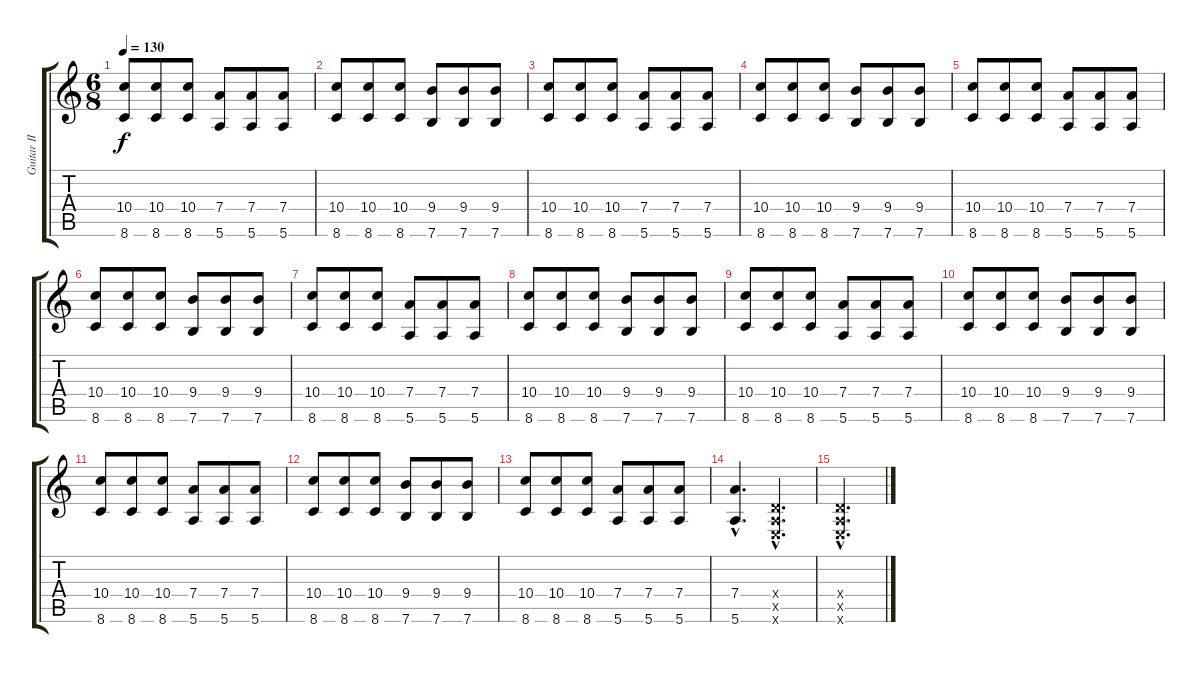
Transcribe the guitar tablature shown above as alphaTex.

\track ("Guitar II" "Guitar II") {instrument distortionguitar}
\staff {score tabs}
\tuning (E4 B3 G3 D3 A2 E2) {hide}
\ts (6 8)
\tempo 130
\clef g2
\ks c
(10.4 8.6).8{dy f} (10.4 8.6).8 (10.4 8.6).8 (7.4 5.6).8 (7.4 5.6).8 (7.4 5.6).8 |
(10.4 8.6).8 (10.4 8.6).8 (10.4 8.6).8 (9.4 7.6).8 (9.4 7.6).8 (9.4 7.6).8 |
(10.4 8.6).8 (10.4 8.6).8 (10.4 8.6).8 (7.4 5.6).8 (7.4 5.6).8 (7.4 5.6).8 |
(10.4 8.6).8 (10.4 8.6).8 (10.4 8.6).8 (9.4 7.6).8 (9.4 7.6).8 (9.4 7.6).8 |
(10.4 8.6).8 (10.4 8.6).8 (10.4 8.6).8 (7.4 5.6).8 (7.4 5.6).8 (7.4 5.6).8 |
(10.4 8.6).8 (10.4 8.6).8 (10.4 8.6).8 (9.4 7.6).8 (9.4 7.6).8 (9.4 7.6).8 |
(10.4 8.6).8 (10.4 8.6).8 (10.4 8.6).8 (7.4 5.6).8 (7.4 5.6).8 (7.4 5.6).8 |
(10.4 8.6).8 (10.4 8.6).8 (10.4 8.6).8 (9.4 7.6).8 (9.4 7.6).8 (9.4 7.6).8 |
(10.4 8.6).8 (10.4 8.6).8 (10.4 8.6).8 (7.4 5.6).8 (7.4 5.6).8 (7.4 5.6).8 |
(10.4 8.6).8 (10.4 8.6).8 (10.4 8.6).8 (9.4 7.6).8 (9.4 7.6).8 (9.4 7.6).8 |
(10.4 8.6).8 (10.4 8.6).8 (10.4 8.6).8 (7.4 5.6).8 (7.4 5.6).8 (7.4 5.6).8 |
(10.4 8.6).8 (10.4 8.6).8 (10.4 8.6).8 (9.4 7.6).8 (9.4 7.6).8 (9.4 7.6).8 |
(10.4 8.6).8 (10.4 8.6).8 (10.4 8.6).8 (7.4 5.6).8 (7.4 5.6).8 (7.4 5.6).8 |
(7.4{hac} 5.6{hac}).4{d} (0.4{hac x} 0.5{hac x} 0.6{hac x}).4{d} |
(0.4{hac x} 0.5{hac x} 0.6{hac x}).2{d}
